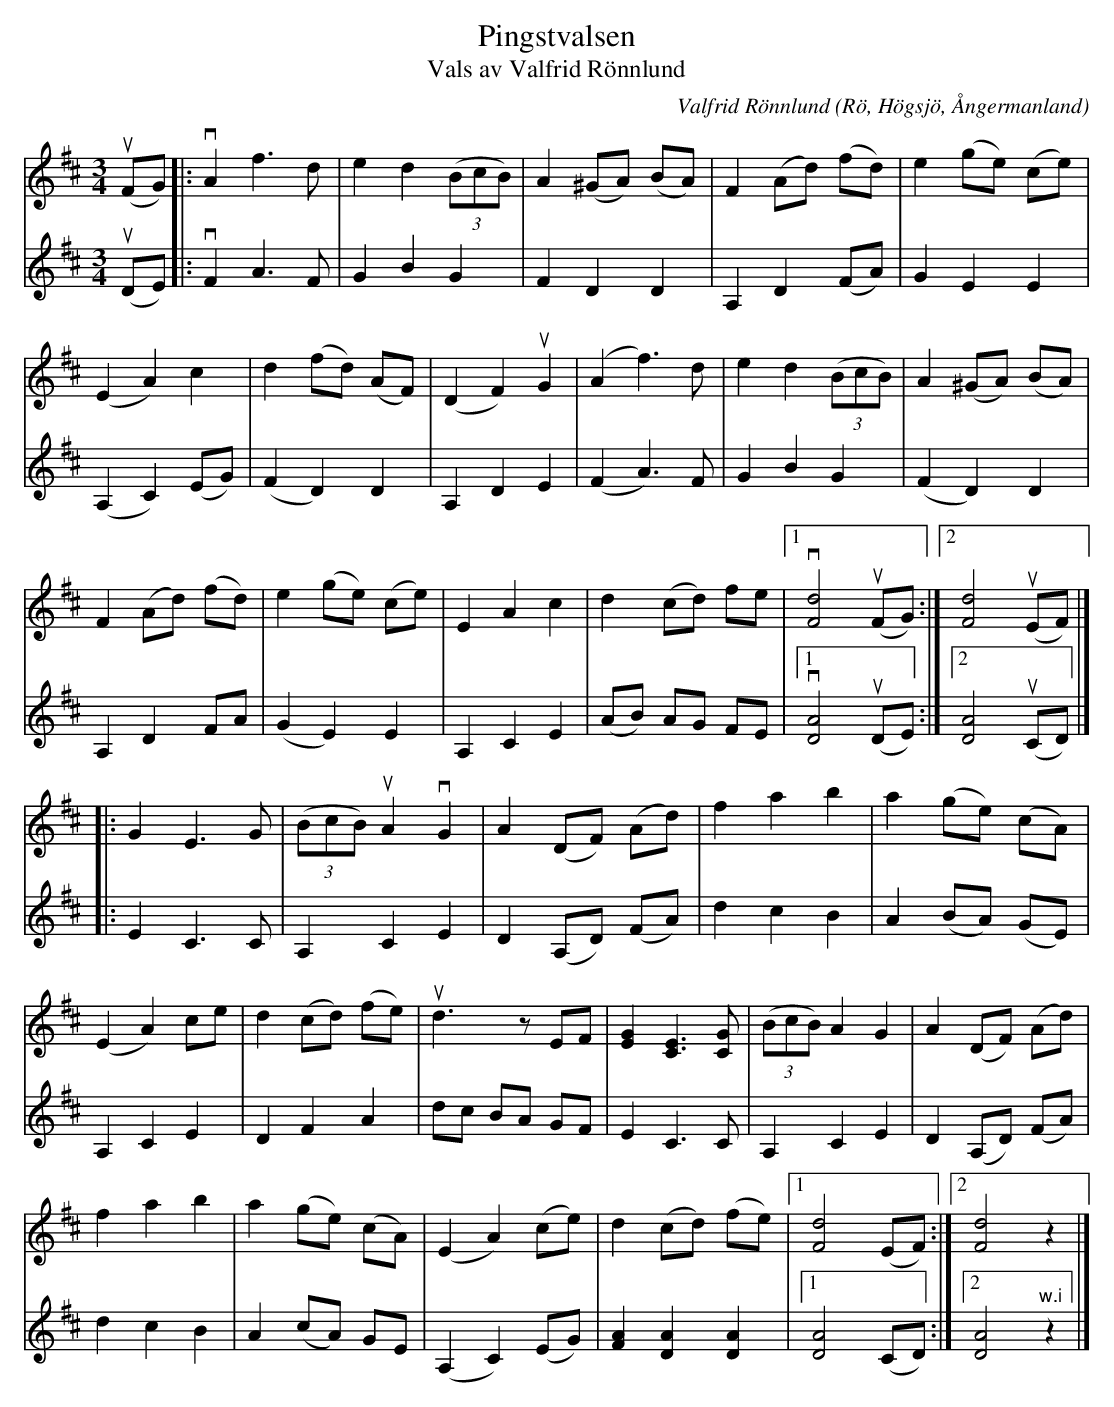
X:1
T:Pingstvalsen
T:Vals av Valfrid Rönnlund
O:Rö, Högsjö, Ångermanland
C:Valfrid Rönnlund
M:3/4
L:1/8
K:D
V:1
u(FG) |: vA2 f3 d | e2 d2 (3 (BcB) | A2 (^GA) (BA) | F2 (Ad) (fd) | e2 (ge) (ce) |
(E2 A2) c2 | d2 (fd) (AF) |(D2 F2) uG2 | (A2 f3) d | e2 d2 (3 (BcB) | A2 (^GA) (BA) |
F2 (Ad) (fd) | e2 (ge) (ce) | E2 A2 c2 |  d2 (cd) fe |1 v[dF]4 u(FG) :|2 [dF]4 u(EF) |]
|: G2 E3 G | (3 (BcB) uA2 vG2 | A2 (DF) (Ad) | f2 a2 b2 | a2 (ge) (cA) |
(E2 A2) ce | d2 (cd) (fe) | ud3 z EF | [GE]2 [EC]3 [CG] | (3 (BcB) A2 G2 | A2 (DF) (Ad) |
 f2 a2 b2 | a2 (ge) (cA) | (E2 A2) (ce) | d2 (cd) (fe) |1 [dF]4 (EF) :|2 [dF]4 z2 |]
V:2
u(DE) |: vF2 A3 F | G2 B2 G2 | F2 D2 D2 | A,2 D2 (FA) | G2 E2 E2 | (A,2 C2) (EG) |
(F2 D2) D2 | A,2 D2 E2 | (F2 A3) F | G2 B2 G2 | (F2 D2) D2 | A,2 D2 FA |
(G2 E2) E2 | A,2 C2 E2 | (AB) AG FE |1 v [AD]4 u(DE) :|2 [AD]4 u(CD) |]
|: E2 C3 C | A,2 C2 E2 | D2 (A,D) (FA) | d2 c2 B2 | A2 (BA) (GE) |
A,2 C2 E2 | D2 F2 A2 | dc BA GF | E2 C3 C | A,2 C2 E2 | D2 (A,D) (FA) |
d2 c2 B2 | A2 (cA) GE | (A,2 C2) (EG) | [AF]2 [AD]2 [AD]2 |1 [AD]4 (CD) :|2 [AD]4 "^w.i" z2 |]
